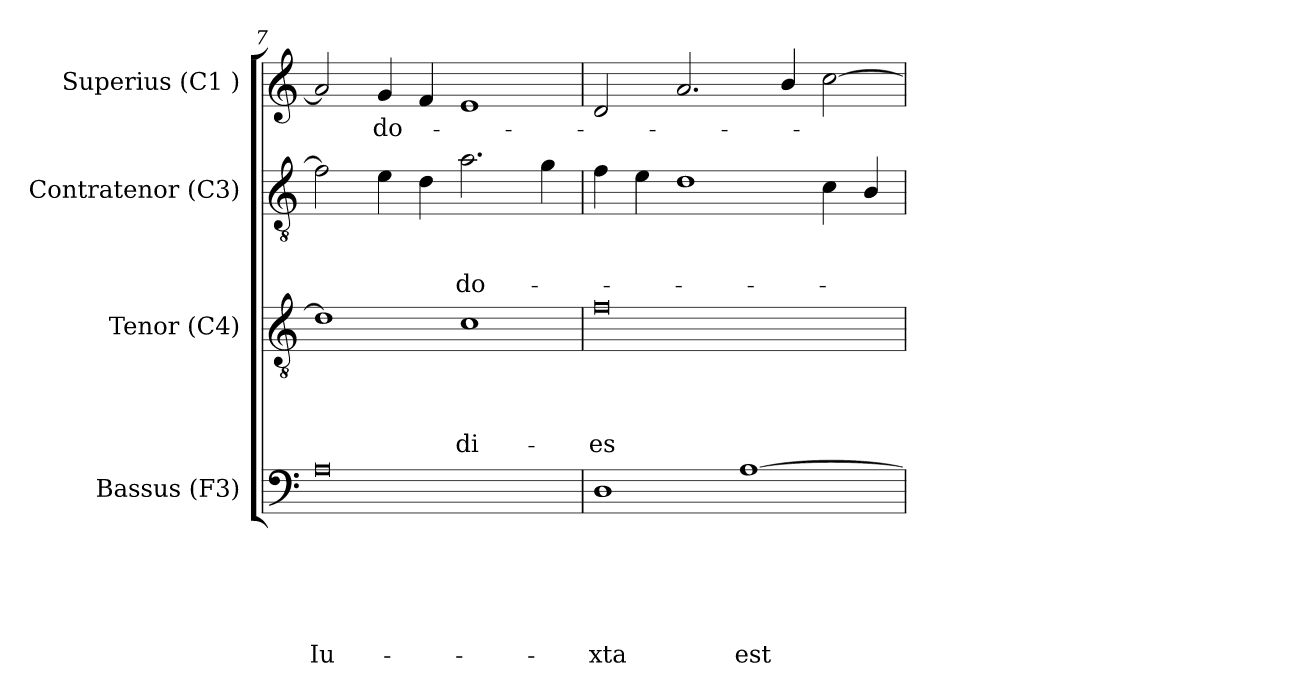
**kern	**text	**text	**text	**text	**text	**text	**kern	**text	**text	**text	**text	**kern	**text	**text	**text	**kern	**text
*part4	*part4	*part4	*part4	*part4	*part4	*part4	*part3	*part3	*part3	*part3	*part3	*part2	*part2	*part2	*part2	*part1	*part1
*staff4	*staff4	*staff4	*staff4	*staff4	*staff4	*staff4	*staff3	*staff3	*staff3	*staff3	*staff3	*staff2	*staff2	*staff2	*staff2	*staff1	*staff1
*I"Bassus (F3)	*	*	*	*	*	*	*I"Tenor (C4)	*	*	*	*	*I"Contratenor (C3)	*	*	*	*I"Superius (C1 )	*
*I'Bass.	*	*	*	*	*	*	*I'T.	*	*	*	*	*I'C.	*	*	*	*I'S.	*
*clefF4	*	*	*	*	*	*	*clefGv2	*	*	*	*	*clefGv2	*	*	*	*clefG2	*
*k[]	*	*	*	*	*	*	*k[]	*	*	*	*	*k[]	*	*	*	*k[]	*
*C:	*	*	*	*	*	*	*C:	*	*	*	*	*C:	*	*	*	*C:	*
=7	=7	=7	=7	=7	=7	=7	=7	=7	=7	=7	=7	=7	=7	=7	=7	=7	=7
!	!	!	!	!	!	!LO:LY:b:rj	!	!	!	!	!	!	!	!	!	!	!
0A	.	.	.	.	.	Iu-	1d]	.	.	.	.	2f\]	.	.	.	2a/]	.
!	!	!	!	!	!	!	!	!	!	!	!	!	!	!	!	!	!LO:LY:b
.	.	.	.	.	.	.	.	.	.	.	.	4e\	.	.	.	4g/	do-
.	.	.	.	.	.	.	.	.	.	.	.	4d\	.	.	.	4f/	.
!	!	!	!	!	!	!	!	!	!	!	!LO:LY:b	!	!	!	!LO:LY:b	!	!
.	.	.	.	.	.	.	1c	.	.	.	di-	2.a\	.	.	do-	1e	.
.	.	.	.	.	.	.	.	.	.	.	.	4g\	.	.	.	.	.
=8	=8	=8	=8	=8	=8	=8	=8	=8	=8	=8	=8	=8	=8	=8	=8	=8	=8
!	!	!	!	!	!	!LO:LY:b	!	!	!	!	!LO:LY:b:rj	!	!	!	!	!	!
1D	.	.	.	.	.	-xta	0f	.	.	.	-es	4f\	.	.	.	2d/	.
.	.	.	.	.	.	.	.	.	.	.	.	4e\	.	.	.	.	.
.	.	.	.	.	.	.	.	.	.	.	.	1d	.	.	.	2.a/	.
!	!	!	!	!	!	!LO:LY:b	!	!	!	!	!	!	!	!	!	!	!
[>1A	.	.	.	.	.	est	.	.	.	.	.	.	.	.	.	.	.
.	.	.	.	.	.	.	.	.	.	.	.	.	.	.	.	4b/	.
.	.	.	.	.	.	.	.	.	.	.	.	4c\	.	.	.	[>2cc\	.
.	.	.	.	.	.	.	.	.	.	.	.	4B/	.	.	.	.	.
=	=	=	=	=	=	=	=	=	=	=	=	=	=	=	=	=	=
*-	*-	*-	*-	*-	*-	*-	*-	*-	*-	*-	*-	*-	*-	*-	*-	*-	*-
